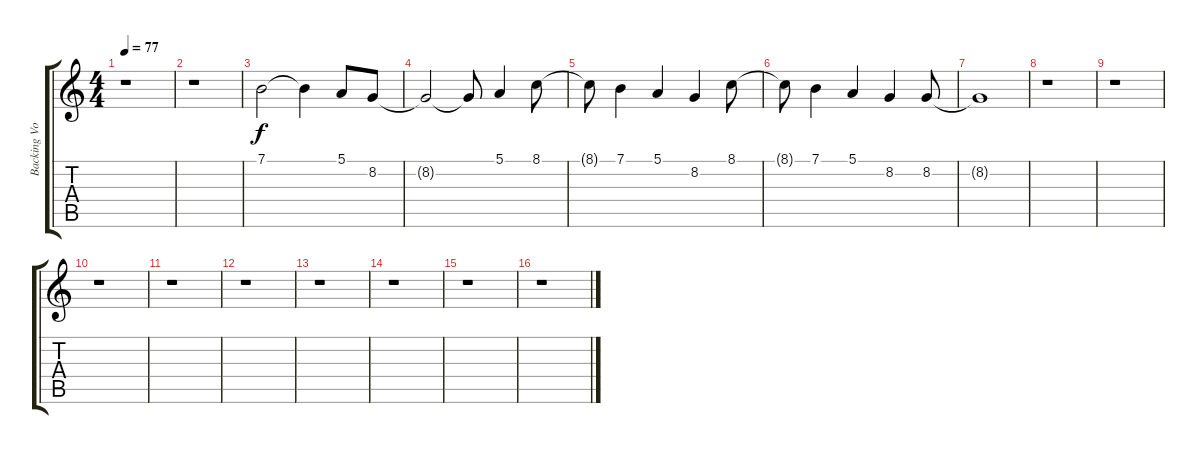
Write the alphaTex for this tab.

\track ("Backing Vocals (Noel)" "Backing Vo") {instrument altosax}
\staff {score tabs}
\tuning (E4 B3 G3 D3 A2 E2) {hide}
\ts (4 4)
\tempo 77
\clef g2
\ks c
r.1{dy f} |
r.1 |
7.1.2 7.1{t}.4 5.1.8 8.2.8 |
8.2{t}.2 8.2{t}.8 5.1.4 8.1.8 |
8.1{t}.8 7.1.4 5.1.4 8.2.4 8.1.8 |
8.1{t}.8 7.1.4 5.1.4 8.2.4 8.2.8 |
8.2{t}.1 |
r.1 |
r.1 |
r.1 |
r.1 |
r.1 |
r.1 |
r.1 |
r.1 |
r.1
